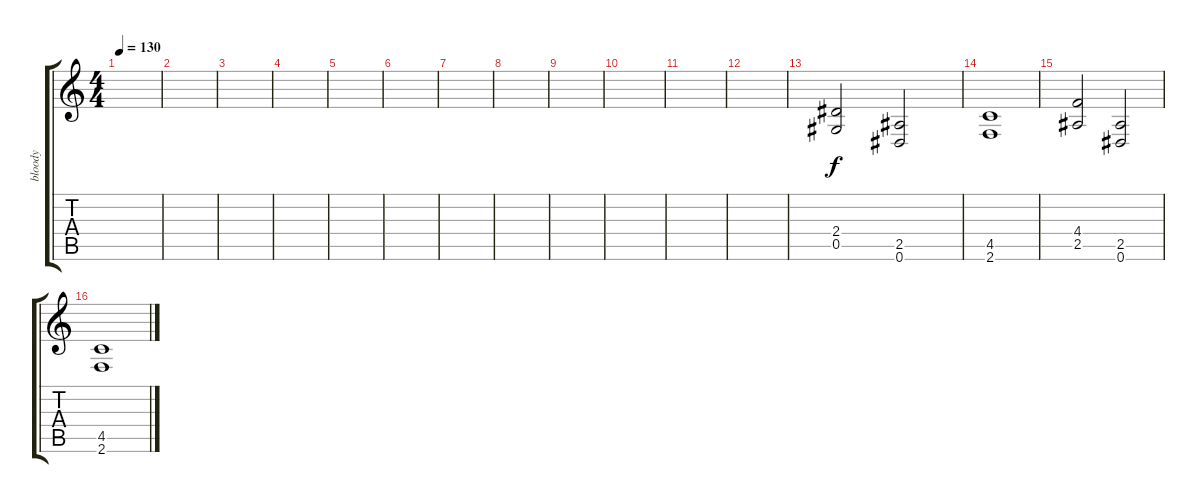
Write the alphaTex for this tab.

\track ("bloody" "bloody") {instrument distortionguitar}
\staff {score tabs}
\tuning (Eb4 Bb3 Gb3 Db3 Ab2 Eb2) {hide}
\ts (4 4)
\tempo 130
\clef g2
\ks c
|
|
|
|
|
|
|
|
|
|
|
|
(2.4 0.5).2 (2.5 0.6).2 |
(4.5 2.6).1 |
(4.4 2.5).2 (2.5 0.6).2 |
(4.5 2.6).1
